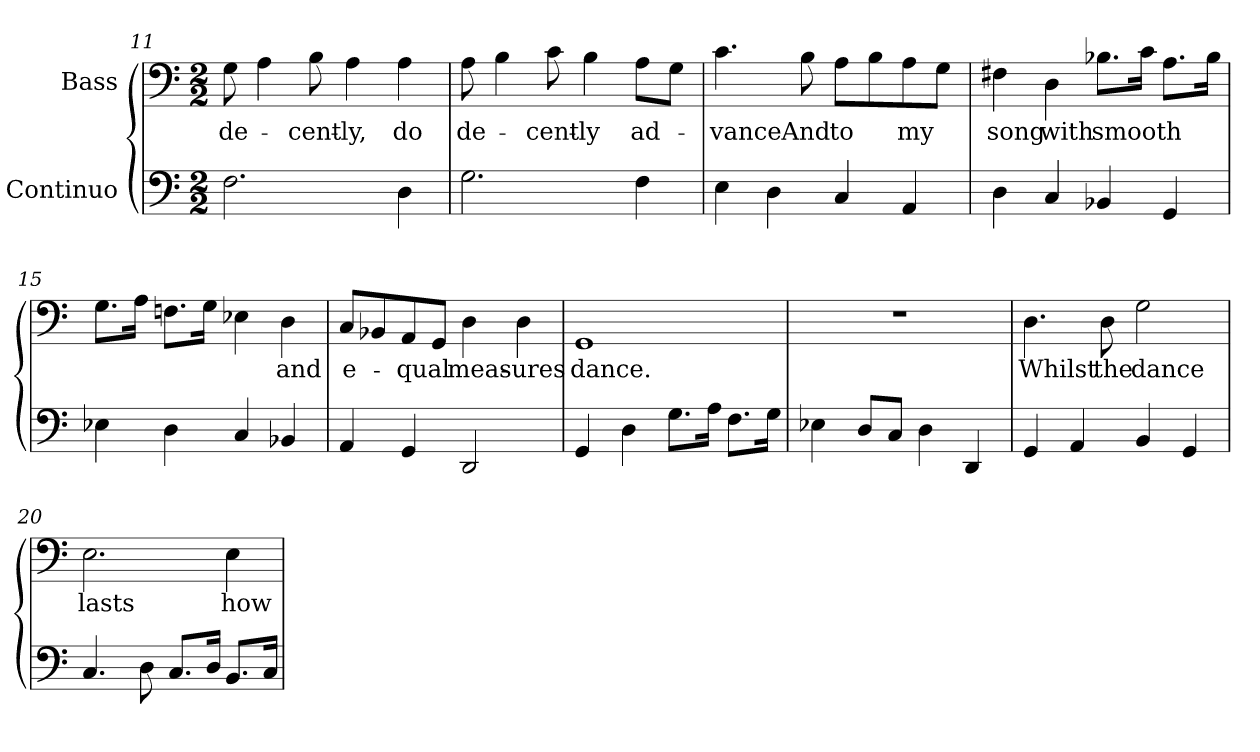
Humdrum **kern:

**kern	**kern	**text
*part2	*part1	*part1
*staff2	*staff1	*staff1
*I"Continuo	*I"Bass	*
*clefF4	*clefF4	*
*k[]	*k[]	*
*C:	*C:	*
*M2/2	*M2/2	*
=11	=11	=11
!	!	!LO:LY:b:color=#000000
2.Fi\	8Gi\	de-
.	4Ai\	.
!	!	!LO:LY:b:color=#000000
.	8Bi\	-cent-
!	!	!LO:LY:b:color=#000000
.	4Ai\	-ly,
!	!	!LO:LY:b:color=#000000
4Di\	4Ai\	do
=12	=12	=12
!	!	!LO:LY:b:color=#000000
2.Gi\	8Ai\	de-
.	4Bi\	.
!	!	!LO:LY:b:color=#000000
.	8ci\	-cent-
!	!	!LO:LY:b:color=#000000
.	4Bi\	-ly
!	!	!LO:LY:b:color=#000000
4Fi\	8Ai\L	ad-
.	8Gi\J	.
=13	=13	=13
!	!	!LO:LY:b:color=#000000
4Ei\	4.ci\	-vance
4Di\	.	.
!	!	!LO:LY:b:color=#000000
.	8Bi\	And
!	!	!LO:LY:b:color=#000000
4Ci/	8Ai\L	to
.	8Bi\	.
!	!	!LO:LY:b:color=#000000
4AAi/	8Ai\	my
.	8Gi\J	.
=14	=14	=14
!	!	!LO:LY:b:color=#000000
4Di\	4F#Xi\	song
!	!	!LO:LY:b:color=#000000
4Ci/	4Di\	with
!	!	!LO:LY:b:color=#000000
4BB-Xi/	8.B-Xi\L	smooth
.	16ci\Jk	.
4GGi/	8.Ai\L	.
.	16B-i\Jk	.
=15	=15	=15
4E-Xi\	8.Gi\L	.
.	16Ai\Jk	.
4Di\	8.Fni\L	.
.	16Gi\Jk	.
4Ci/	4E-Xi\	.
!	!	!LO:LY:b:color=#000000
4BB-Xi/	4Di\	and
!!LO:LB:g=z
=16	=16	=16
!	!	!LO:LY:b:color=#000000
4AAi/	8Ci/L	e-
.	8BB-Xi/	.
!	!	!LO:LY:b:color=#000000
4GGi/	8AAi/	-qual
.	8GGi/J	.
!	!	!LO:LY:b:color=#000000
2DDi/	4Di\	meas-
!	!	!LO:LY:b:color=#000000
.	4Di\	-ures
=17	=17	=17
!	!	!LO:LY:b:color=#000000
4GGi/	1GGi	dance.
4Di\	.	.
8.Gi\L	.	.
16Ai\Jk	.	.
8.Fi\L	.	.
16Gi\Jk	.	.
=18	=18	=18
4E-Xi\	1r	.
8Di/L	.	.
8Ci/J	.	.
4Di\	.	.
4DDi/	.	.
=19	=19	=19
!	!	!LO:LY:b:color=#000000
4GGi/	4.Di\	Whilst
4AAi/	.	.
!	!	!LO:LY:b:color=#000000
.	8Di\	the
!	!	!LO:LY:b:color=#000000
4BBi/	2Gi\	dance
4GGi/	.	.
=20	=20	=20
!	!	!LO:LY:b:color=#000000
4.Ci/	2.Ei\	lasts
8Di\	.	.
8.Ci/L	.	.
16Di/Jk	.	.
!	!	!LO:LY:b:color=#000000
8.BBi/L	4Ei\	how
16Ci/Jk	.	.
=	=	=
*-	*-	*-
